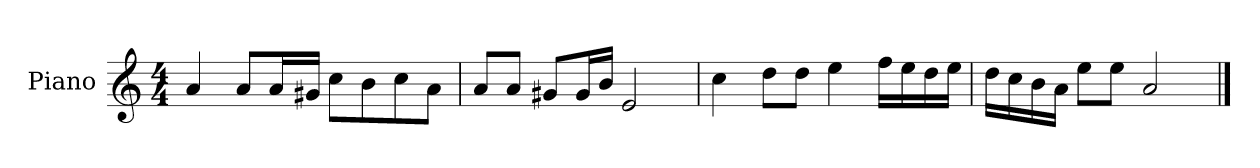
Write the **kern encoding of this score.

**kern
*part1
*staff1
*I"Piano
*I'P-no
*clefG2
*k[]
*M4/4
*MM90
=1
4a/
8a/L
16a/L
16g#X/JJ
8cc\L
8b\
8cc\
8a\J
=2
8a/L
8a/J
8g#X/L
16g#/L
16b/JJ
2e/
=3
4cc\
8dd\L
8dd\J
4ee\
16ff\LL
16ee\
16dd\
16ee\JJ
=4
16dd\LL
16cc\
16b\
16a\JJ
8ee\L
8ee\J
2a/
==
*-
